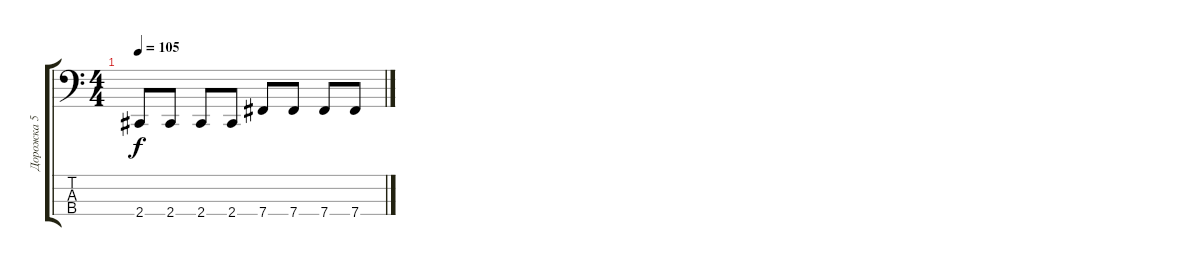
\track ("Дорожка 5" "Дорожка 5") {instrument electricbasspick}
\staff {score tabs}
\tuning (E2 B1 Gb1 B0) {hide}
\ts (4 4)
\tempo 105
\clef f4
\ks c
2.4.8{dy f} 2.4.8 2.4.8 2.4.8 7.4.8 7.4.8 7.4.8 7.4.8
